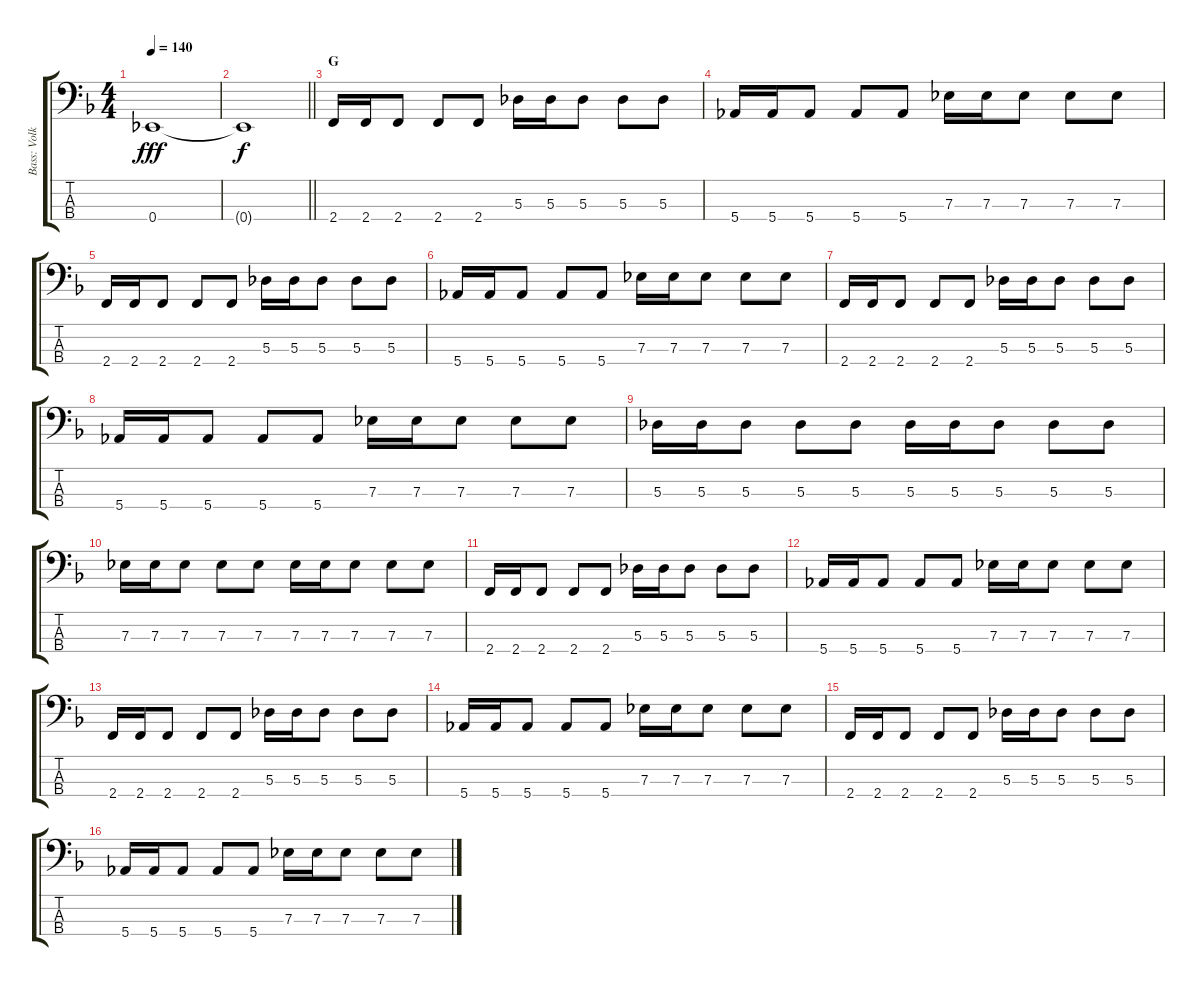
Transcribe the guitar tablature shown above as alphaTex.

\track ("Bass: Volker" "Bass: Volk") {instrument electricbassfinger}
\staff {score tabs}
\tuning (Gb2 Db2 Ab1 Eb1) {hide}
\ts (4 4)
\tempo 140
\clef f4
\ks f
0.4.1{dy fff} |
\barLineRight lightlight
0.4{t}.1{dy f} |
\section ("" "G")
2.4.16 2.4.16 2.4.8 2.4.8 2.4.8 5.3.16 5.3.16 5.3.8 5.3.8 5.3.8 |
5.4.16 5.4.16 5.4.8 5.4.8 5.4.8 7.3.16 7.3.16 7.3.8 7.3.8 7.3.8 |
2.4.16 2.4.16 2.4.8 2.4.8 2.4.8 5.3.16 5.3.16 5.3.8 5.3.8 5.3.8 |
5.4.16 5.4.16 5.4.8 5.4.8 5.4.8 7.3.16 7.3.16 7.3.8 7.3.8 7.3.8 |
2.4.16 2.4.16 2.4.8 2.4.8 2.4.8 5.3.16 5.3.16 5.3.8 5.3.8 5.3.8 |
5.4.16 5.4.16 5.4.8 5.4.8 5.4.8 7.3.16 7.3.16 7.3.8 7.3.8 7.3.8 |
5.3.16 5.3.16 5.3.8 5.3.8 5.3.8 5.3.16 5.3.16 5.3.8 5.3.8 5.3.8 |
7.3.16 7.3.16 7.3.8 7.3.8 7.3.8 7.3.16 7.3.16 7.3.8 7.3.8 7.3.8 |
2.4.16 2.4.16 2.4.8 2.4.8 2.4.8 5.3.16 5.3.16 5.3.8 5.3.8 5.3.8 |
5.4.16 5.4.16 5.4.8 5.4.8 5.4.8 7.3.16 7.3.16 7.3.8 7.3.8 7.3.8 |
2.4.16 2.4.16 2.4.8 2.4.8 2.4.8 5.3.16 5.3.16 5.3.8 5.3.8 5.3.8 |
5.4.16 5.4.16 5.4.8 5.4.8 5.4.8 7.3.16 7.3.16 7.3.8 7.3.8 7.3.8 |
2.4.16 2.4.16 2.4.8 2.4.8 2.4.8 5.3.16 5.3.16 5.3.8 5.3.8 5.3.8 |
5.4.16 5.4.16 5.4.8 5.4.8 5.4.8 7.3.16 7.3.16 7.3.8 7.3.8 7.3.8
